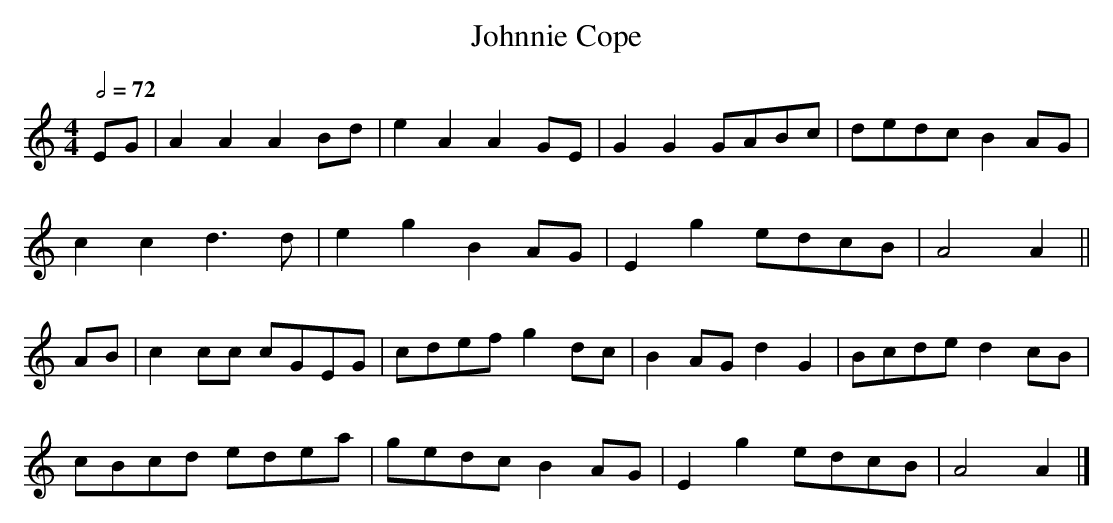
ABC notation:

X:1
T:Johnnie Cope
M:4/4
L:1/8
Q:1/2=72
K:AMin
EG|A2A2 A2Bd|e2A2 A2GE|\
   G2G2 GABc|dedc B2AG|
   c2c2 d3d |e2g2 B2AG|\
   E2g2 edcB|A4   A2 ||
AB|c2cc cGEG|cdef g2dc|\
   B2AG d2G2|Bcde d2cB|
   cBcd edea|gedc B2AG|\
   E2g2 edcB|A4   A2 |]

Like almost all Scottish tunes in the minor mode, the sixth occurs rarely
and only in the middle of a scale run: the F is a pien note.  Suppose you
haven't got an F natural on your instrument, but do have all the other
notes (for example, a tin whistle in D or a G/D melodeon).  Nobody will
notice if you play this instead:
